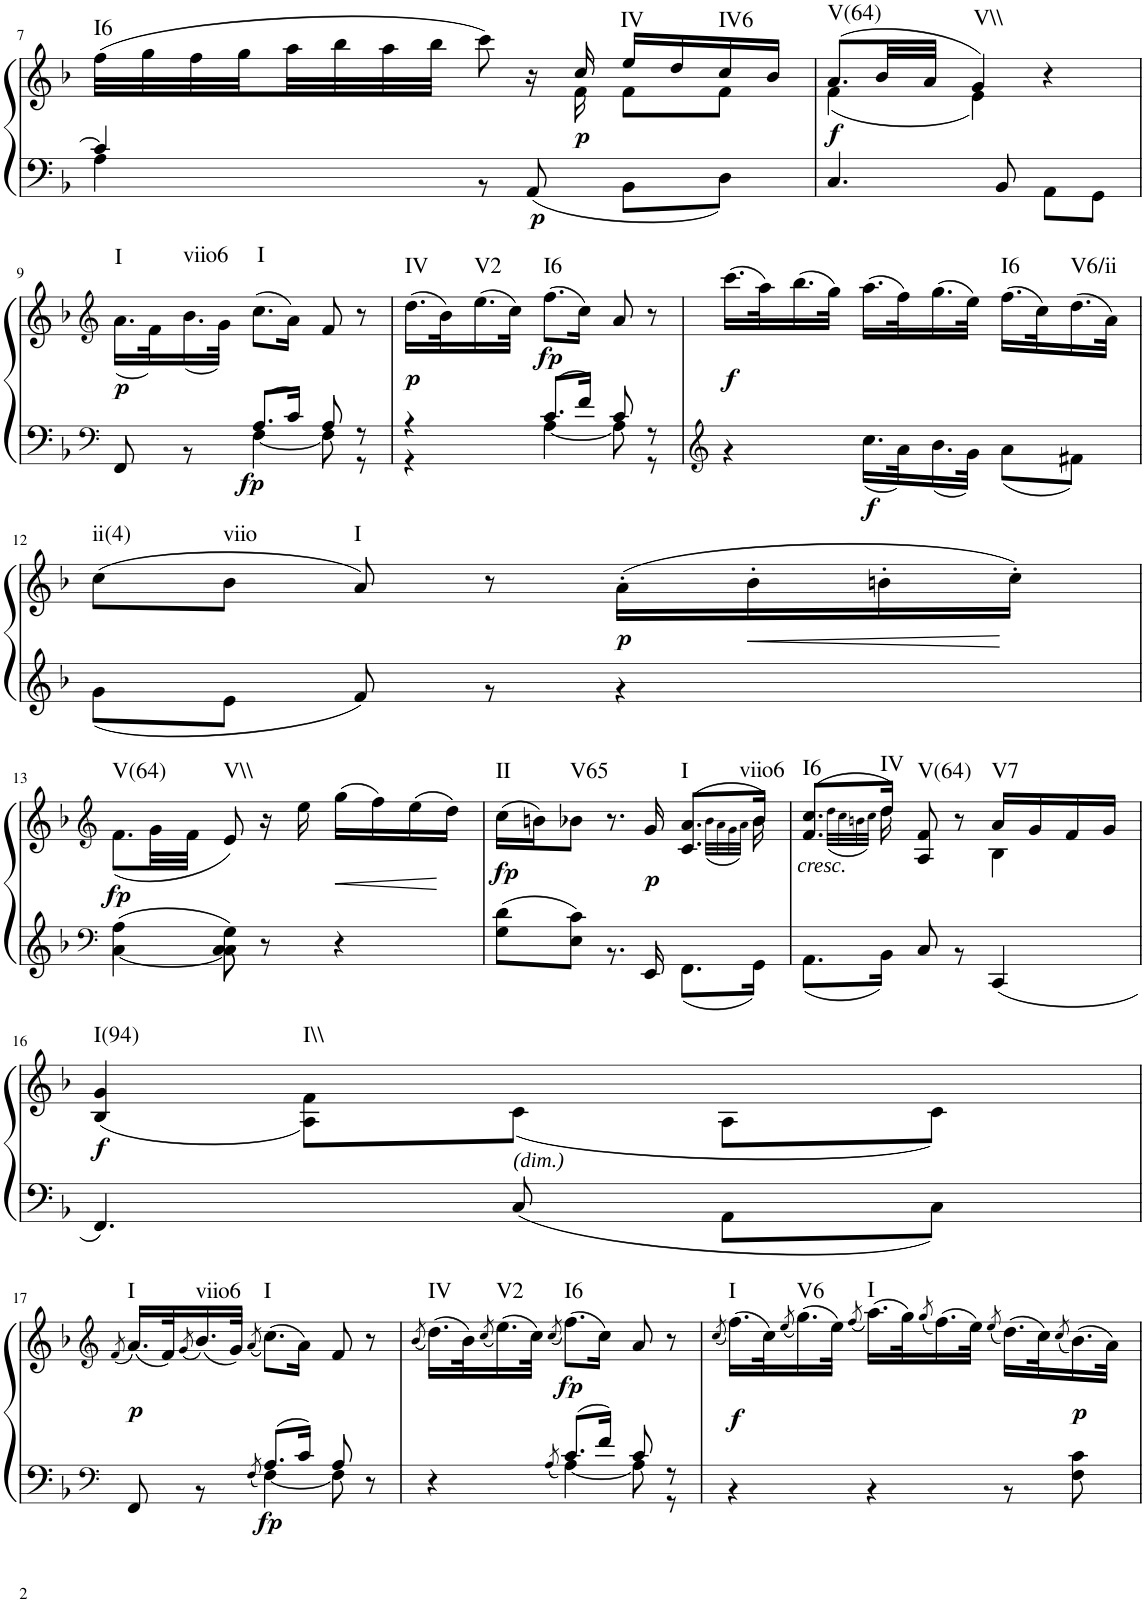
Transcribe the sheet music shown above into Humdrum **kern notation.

**kern	**kern	**dynam	**harte
*part1	*part1	*part1	*part1
*staff2	*staff1	*staff1/2	*
*I"Klavier linke Hand	*	*	*
!!LO:PB:g=z
*clefF4	*clefG2	*	*
*k[b-]	*k[b-]	*	*
*M3/4	*M3/4	*	*
=7	=7	=7	=7
*^	*^	*	*
!	!	!	!	!	!LO:H:kt=I6
4c/]	4A\	(32ff\LLL	4..ryy	.	N
.	.	32gg\	.	.	.
.	.	32ff\	.	.	.
.	.	32gg\	.	.	.
.	.	32aa\	.	.	.
.	.	32bb-\	.	.	.
.	.	32aa\	.	.	.
.	.	32bb-\JJJ	.	.	.
4ryy	8r	8ccc\)	.	.	.
!	!	!	!	!LO:DY:b=2	!
.	8AA/	16r	.	p	.
!	!	!	!	!LO:DY:b	!
.	.	16cc/	16f\	p	.
!	!	!	!	!	!LO:H:kt=IV
4ryy	8BB-\L	16ee/LL	8f\L	.	N
.	.	16dd/	.	.	.
!	!	!	!	!	!LO:H:kt=IV6
.	8D\J	16cc/	8f\J	.	N
.	.	16b-/JJ	.	.	.
=8	=8	=8	=8	=8	=8
!	!	!	!	!LO:DY:b	!LO:H:kt=V(64)
2.ryy	4.C/	(8.a/L	(4f\	f	N
.	.	32b-/LL	.	.	.
.	.	32a/JJJ	.	.	.
!	!	!	!	!	!LO:H:kt=V\\
.	.	4g/)	4e\)	.	N
.	8BB-/	.	.	.	.
.	8AA\L	4r	4ryy	.	.
.	8GG\J	.	.	.	.
!!LO:LB:g=z	!!
=9	=9	=9	=9	=9	=9
*clefF4	*	*clefG2	*	*	*
!	!	!	!	!LO:DY:b	!LO:H:n=1:kt=I
!	!	!	!	!	!LO:H:n=2:kt=viio6
4ryy	8FF/	4ryy	(16.a\LL	p	N N
.	.	.	32f\K)	.	.
.	8r	.	(16.b-\	.	.
.	.	.	32g\JJk)	.	.
!	!	!	!	!LO:DY:b=2	!LO:H:kt=I
8.A/L	[4F\	(8.cc\L	2ryy	fp	N
16c/Jk	.	16a\Jk)	.	.	.
8A/	8F\]	8f/	.	.	.
8r	8r	8r	.	.	.
*	*	*v	*v	*	*
=10	=10	=10	=10	=10
!	!	!	!LO:DY:b	!LO:H:kt=IV
4r	4r	(16.dd\LL	p	N
.	.	32b-\K)	.	.
!	!	!	!	!LO:H:kt=V2
.	.	(16.ee\	.	N
.	.	32cc\JJk)	.	.
!	!	!	!LO:DY:b	!LO:H:kt=I6
8.c/L	[4A\	(8.ff\L	fp	N
16f/Jk	.	16cc\Jk)	.	.
8c/	8A\]	8a/	.	.
8r	8r	8r	.	.
=11	=11	=11	=11	=11
*clefG2	*	*	*	*
!	!	!	!LO:DY:b	!
2.ryy	4r	(16.ccc\LL	f	.
.	.	32aa\K)	.	.
.	.	(16.bb-\	.	.
.	.	32gg\JJk)	.	.
!	!	!	!LO:DY:b=2	!
.	16.cc\LL	(16.aa\LL	f	.
.	32a\K	32ff\K)	.	.
.	16.b-\	(16.gg\	.	.
.	32g\JJk	32ee\JJk)	.	.
!	!	!	!	!LO:H:kt=I6
.	8a\L	(16.ff\LL	.	N
.	.	32cc\K)	.	.
!	!	!	!	!LO:H:kt=V6/ii
.	8f#X\J	(16.dd\	.	N
.	.	32a\JJk)	.	.
!!LO:LB:g=z
=12	=12	=12	=12	=12
!	!	!	!	!LO:H:kt=ii(4)
2.ryy	8g\L	(8cc\L	.	N
!	!	!	!	!LO:H:kt=viio
.	8e\J	8b-\J	.	N
!	!	!	!	!LO:H:kt=I
.	8f/	8a/)	.	N
.	8r	8r	.	.
!	!	!	!LO:DY:b	!
.	4r	(16a'\LL	p	.
!	!	!	!LO:HP:b	!
.	.	16b-'\	<	.
.	.	16bn'\	.	.
.	.	16cc'\JJ)	[	.
!!LO:LB:g=z
=13	=13	=13	=13	=13
*clefF4	*	*clefG2	*	*
*	*	*^	*	*
!	!	!	!	!LO:DY:b	!LO:H:kt=V(64)
4A\	[4C\	4ryy	(8.f\L	fp	N
.	.	.	32g\LL	.	.
.	.	.	32f\JJJ	.	.
!	!	!	!	!	!LO:H:kt=V\\
8C\ 8G\	8C\]	8ryy	8e/)	.	N
8r	4.ryy	16r	4.ryy	.	.
.	.	16ee\	.	.	.
!	!	!	!	!LO:HP:b	!
4r	.	(16gg\LL	.	<	.
.	.	16ff\)	.	.	.
.	.	(16ee\	.	.	.
.	.	16dd\JJ)	.	[	.
=14	=14	=14	=14	=14	=14
!	!	!	!	!LO:DY:b	!LO:H:kt=II
8G\ 8d\L	4ryy	(16cc\LL	8.ryy	fp	N
.	.	16bn\J)	.	.	.
!	!	!	!	!	!LO:H:kt=V65
8E\ 8c\J	.	8b-X\J	.	.	N
*	*	*v	*v	*	*
4ryy	8.r	8.r	.	.
!	!	!	!LO:DY:b	!
.	16EE/	16g/	p	.
!	!	!	!	!LO:H:kt=I
4ryy	8.FF\L	(8.c/ 8.a/L	.	N
*	*	*^	*	*
.	.	.	(32qb-\LLL	.	.
.	.	.	32qa\	.	.
.	.	.	32qg\	.	.
.	.	.	32qa\JJJ)	.	.
!	!	!	!	!	!LO:H:kt=viio6
.	16GG\Jk	16b-/Jk)	16b-\	.	N
=15	=15	=15	=15	=15	=15
!	!	!LO:TX:b:i:t=cresc.	!	!	!LO:H:kt=I6
2.ryy	8.AA\L	(8.f/ 8.cc/L	8.ryy	.	N
.	.	.	(32qdd\LLL	.	.
.	.	.	32qcc\	.	.
.	.	.	32qbn\	.	.
.	.	.	32qcc\JJJ)	.	.
!	!	!	!	!	!LO:H:kt=IV
.	16BB-\Jk	16dd/Jk)	16dd\	.	N
!	!	!	!	!	!LO:H:kt=V(64)
.	8C/	8A/ 8f/	4ryy	.	N
.	8r	8r	.	.	.
!	!	!	!	!	!LO:H:kt=V7
.	4CC/	16a/LL	4B-\	.	N
.	.	16g/	.	.	.
.	.	16f/	.	.	.
.	.	16g/JJ	.	.	.
!!LO:LB:g=z	!!
=16	=16	=16	=16	=16	=16
!	!	!	!	!LO:DY:b	!LO:H:n=1:kt=I(94)
!	!	!	!	!	!LO:H:n=2:kt=I\\
2.ryy	4.FF/	2.ryy	(4B-/ 4g/	f	N N
.	.	.	8A\ 8f\L)	.	.
!	!	!	!LO:TX:b:i:t=(dim.)	!	!
.	8C/	.	(8c\J	.	.
.	8AA\L	.	8A\L	.	.
.	8C\J	.	8c\J)	.	.
*	*	*v	*v	*	*
!!LO:LB:g=z
=17	=17	=17	=17	=17
*clefF4	*	*clefG2	*	*
.	.	(8qf/	.	.
!	!	!	!LO:DY:b	!LO:H:kt=I
4ryy	8FF/	(16.a/LL)	p	N
.	.	32f/K)	.	.
.	.	(8qg/	.	.
!	!	!	!	!LO:H:kt=viio6
.	8r	(16.b-/)	.	N
.	.	32g/JJk)	.	.
.	8qF/	(8qa/	.	.
!	!	!	!LO:DY:b=2	!LO:H:kt=I
8.A/L	[4F\	(8.cc\L)	fp	N
16c/Jk	.	16a\Jk)	.	.
8A/	8F\]	8f/	.	.
8r	8ryy	8r	.	.
=18	=18	=18	=18	=18
.	.	(8qb-/	.	.
!	!	!	!	!LO:H:kt=IV
4r	4ryy	(16.dd\LL)	.	N
.	.	32b-\K)	.	.
.	.	(8qcc/	.	.
!	!	!	!	!LO:H:kt=V2
.	.	(16.ee\)	.	N
.	.	32cc\JJk)	.	.
.	8qA/	(8qcc/	.	.
!	!	!	!LO:DY:b	!LO:H:kt=I6
8.c/L	[4A\	(8.ff\L)	fp	N
16f/Jk	.	16cc\Jk)	.	.
8c/	8A\]	8a/	.	.
8r	8r	8r	.	.
=19	=19	=19	=19	=19
.	.	(8qcc/	.	.
!	!	!	!LO:DY:b	!LO:H:kt=I
2.ryy	4r	(16.ff\LL)	f	N
.	.	32cc\K)	.	.
.	.	(8qee/	.	.
!	!	!	!	!LO:H:kt=V6
.	.	(16.gg\)	.	N
.	.	32ee\JJk)	.	.
.	.	(8qff/	.	.
!	!	!	!	!LO:H:kt=I
.	4r	(16.aa\LL)	.	N
.	.	32gg\K)	.	.
.	.	(8qgg/	.	.
.	.	(16.ff\)	.	.
.	.	32ee\JJk)	.	.
.	.	(8qee/	.	.
.	8r	(16.dd\LL)	.	.
.	.	32cc\K)	.	.
.	.	(8qcc/	.	.
!	!	!	!LO:DY:b	!
.	8F\ 8c\	(16.b-\)	p	.
.	.	32a\JJk)	.	.
*v	*v	*	*	*
=	=	=	=
*-	*-	*-	*-
